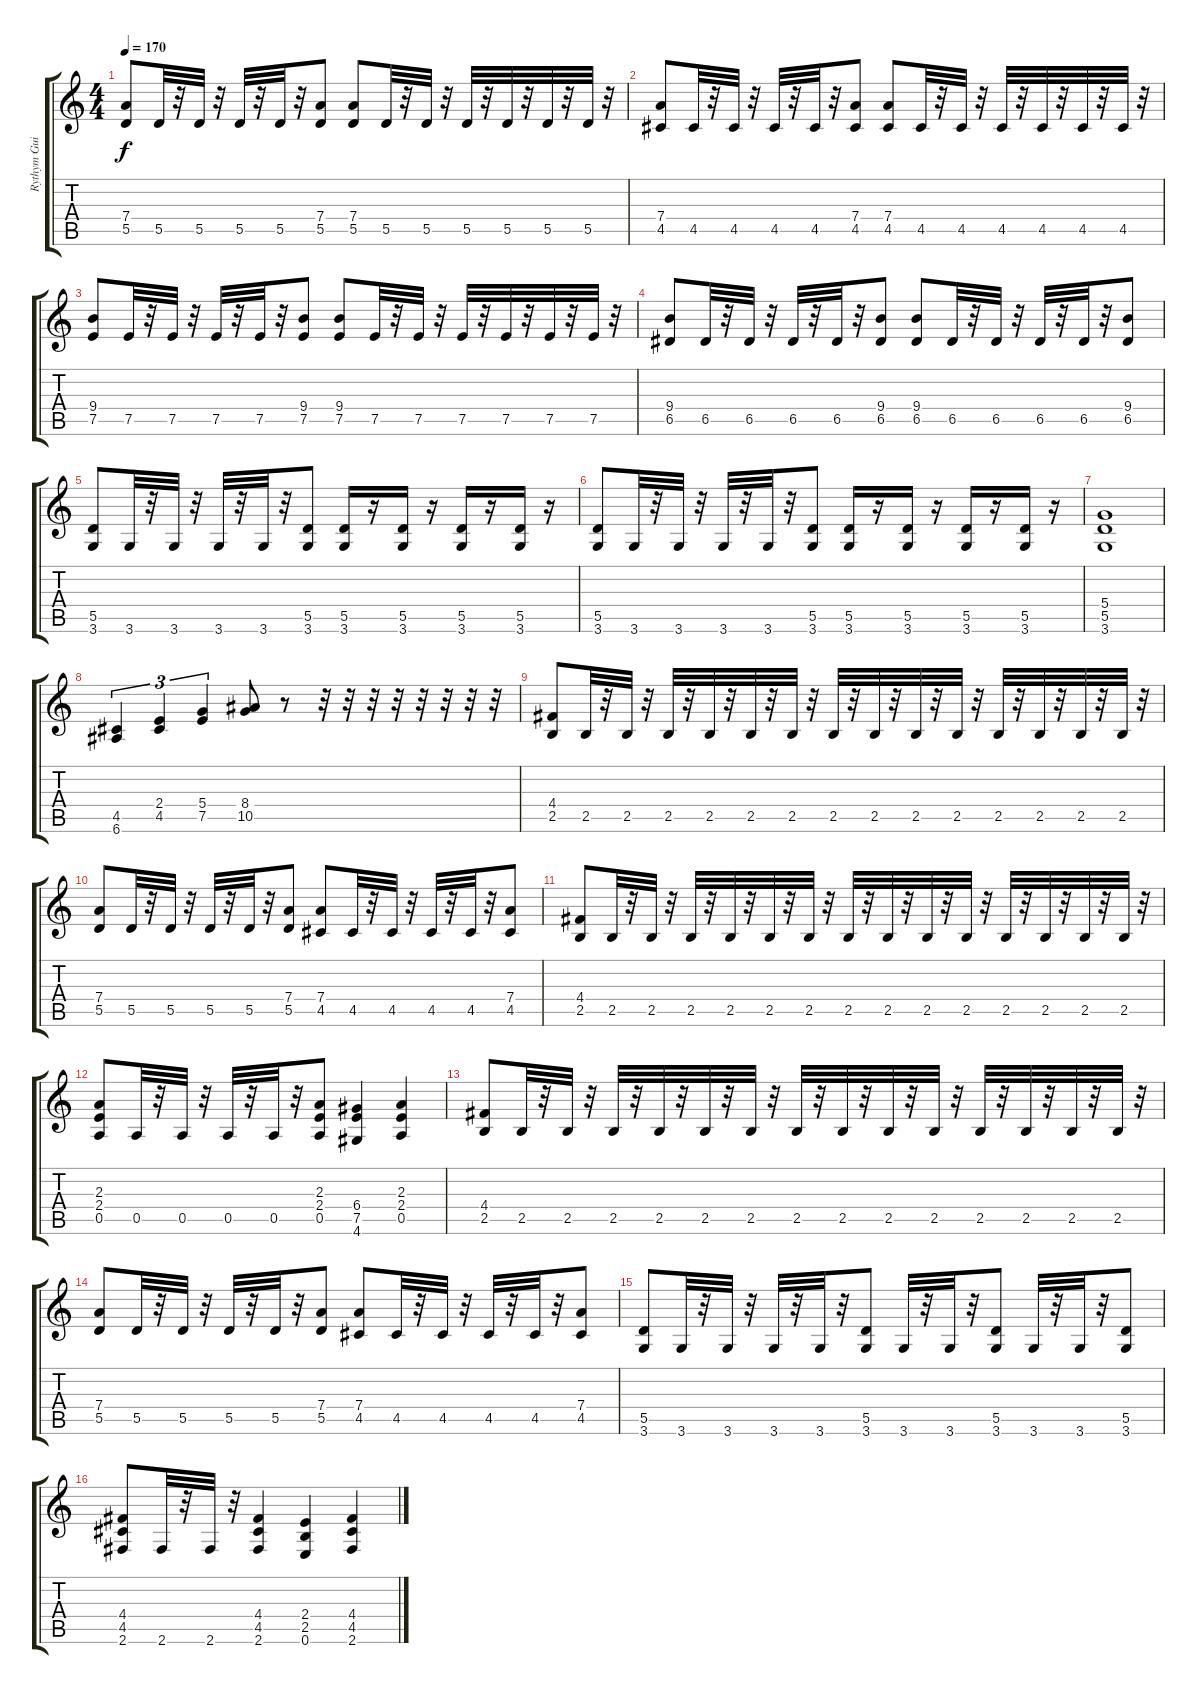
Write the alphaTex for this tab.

\track ("Rythym Guitar" "Rythym Gui") {instrument distortionguitar}
\staff {score tabs}
\tuning (E4 B3 G3 D3 A2 E2) {hide}
\ts (4 4)
\tempo 170
\clef g2
\ks c
(7.4 5.5).8{dy f} 5.5.32 r.32 5.5.32 r.32 5.5.32 r.32 5.5.32 r.32 (7.4 5.5).8 (7.4 5.5).8 5.5.32 r.32 5.5.32 r.32 5.5.32 r.32 5.5.32 r.32 5.5.32 r.32 5.5.32 r.32 |
(7.4 4.5).8 4.5.32 r.32 4.5.32 r.32 4.5.32 r.32 4.5.32 r.32 (7.4 4.5).8 (7.4 4.5).8 4.5.32 r.32 4.5.32 r.32 4.5.32 r.32 4.5.32 r.32 4.5.32 r.32 4.5.32 r.32 |
(9.4 7.5).8 7.5.32 r.32 7.5.32 r.32 7.5.32 r.32 7.5.32 r.32 (9.4 7.5).8 (9.4 7.5).8 7.5.32 r.32 7.5.32 r.32 7.5.32 r.32 7.5.32 r.32 7.5.32 r.32 7.5.32 r.32 |
(9.4 6.5).8 6.5.32 r.32 6.5.32 r.32 6.5.32 r.32 6.5.32 r.32 (9.4 6.5).8 (9.4 6.5).8 6.5.32 r.32 6.5.32 r.32 6.5.32 r.32 6.5.32 r.32 (9.4 6.5).8 |
(5.5 3.6).8 3.6.32 r.32 3.6.32 r.32 3.6.32 r.32 3.6.32 r.32 (5.5 3.6).8 (5.5 3.6).16 r.16 (5.5 3.6).16 r.16 (5.5 3.6).16 r.16 (5.5 3.6).16 r.16 |
(5.5 3.6).8 3.6.32 r.32 3.6.32 r.32 3.6.32 r.32 3.6.32 r.32 (5.5 3.6).8 (5.5 3.6).16 r.16 (5.5 3.6).16 r.16 (5.5 3.6).16 r.16 (5.5 3.6).16 r.16 |
(5.4 5.5 3.6).1 |
(4.5 6.6).4{tu (3 2)} (2.4 4.5).4{tu (3 2)} (5.4 7.5).4{tu (3 2)} (8.4 10.5).8 r.8 r.32 r.32 r.32 r.32 r.32 r.32 r.32 r.32 |
(4.4 2.5).8 2.5.32 r.32 2.5.32 r.32 2.5.32 r.32 2.5.32 r.32 2.5.32 r.32 2.5.32 r.32 2.5.32 r.32 2.5.32 r.32 2.5.32 r.32 2.5.32 r.32 2.5.32 r.32 2.5.32 r.32 2.5.32 r.32 2.5.32 r.32 |
(7.4 5.5).8 5.5.32 r.32 5.5.32 r.32 5.5.32 r.32 5.5.32 r.32 (7.4 5.5).8 (7.4 4.5).8 4.5.32 r.32 4.5.32 r.32 4.5.32 r.32 4.5.32 r.32 (7.4 4.5).8 |
(4.4 2.5).8 2.5.32 r.32 2.5.32 r.32 2.5.32 r.32 2.5.32 r.32 2.5.32 r.32 2.5.32 r.32 2.5.32 r.32 2.5.32 r.32 2.5.32 r.32 2.5.32 r.32 2.5.32 r.32 2.5.32 r.32 2.5.32 r.32 2.5.32 r.32 |
(2.3 2.4 0.5).8 0.5.32 r.32 0.5.32 r.32 0.5.32 r.32 0.5.32 r.32 (2.3 2.4 0.5).8 (6.4 7.5 4.6).4 (2.3 2.4 0.5).4 |
(4.4 2.5).8 2.5.32 r.32 2.5.32 r.32 2.5.32 r.32 2.5.32 r.32 2.5.32 r.32 2.5.32 r.32 2.5.32 r.32 2.5.32 r.32 2.5.32 r.32 2.5.32 r.32 2.5.32 r.32 2.5.32 r.32 2.5.32 r.32 2.5.32 r.32 |
(7.4 5.5).8 5.5.32 r.32 5.5.32 r.32 5.5.32 r.32 5.5.32 r.32 (7.4 5.5).8 (7.4 4.5).8 4.5.32 r.32 4.5.32 r.32 4.5.32 r.32 4.5.32 r.32 (7.4 4.5).8 |
(5.5 3.6).8 3.6.32 r.32 3.6.32 r.32 3.6.32 r.32 3.6.32 r.32 (5.5 3.6).8 3.6.32 r.32 3.6.32 r.32 (5.5 3.6).8 3.6.32 r.32 3.6.32 r.32 (5.5 3.6).8 |
(4.4 4.5 2.6).8 2.6.32 r.32 2.6.32 r.32 (4.4 4.5 2.6).4 (2.4 2.5 0.6).4 (4.4 4.5 2.6).4
